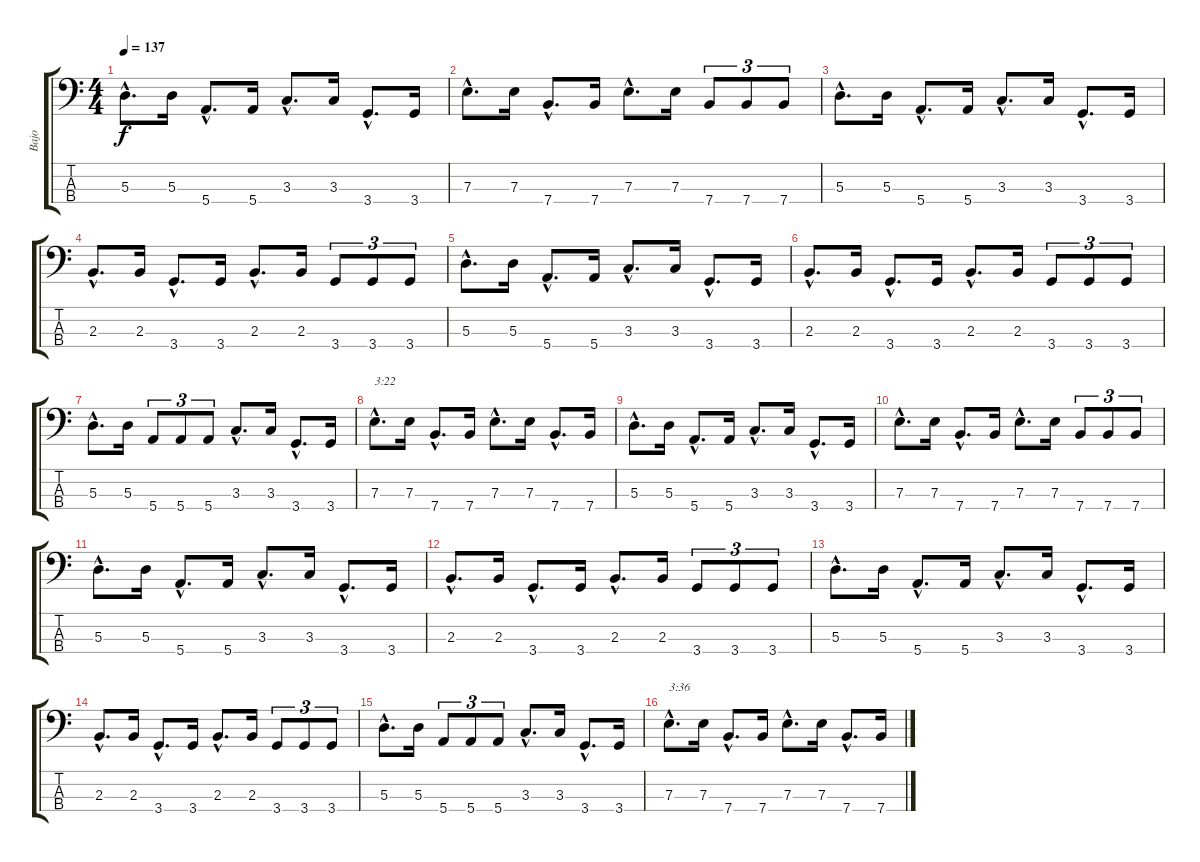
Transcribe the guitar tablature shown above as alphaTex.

\track ("Bajo" "Bajo") {instrument electricbassfinger}
\staff {score tabs}
\tuning (G2 D2 A1 E1) {hide}
\ts (4 4)
\tempo 137
\clef f4
\ks c
5.3{hac}.8{d dy f} 5.3.16 5.4{hac}.8{d} 5.4.16 3.3{hac}.8{d} 3.3.16 3.4{hac}.8{d} 3.4.16 |
7.3{hac}.8{d} 7.3.16 7.4{hac}.8{d} 7.4.16 7.3{hac}.8{d} 7.3.16 7.4.8{tu (3 2)} 7.4.8{tu (3 2)} 7.4.8{tu (3 2)} |
5.3{hac}.8{d} 5.3.16 5.4{hac}.8{d} 5.4.16 3.3{hac}.8{d} 3.3.16 3.4{hac}.8{d} 3.4.16 |
2.3{hac}.8{d} 2.3.16 3.4{hac}.8{d} 3.4.16 2.3{hac}.8{d} 2.3.16 3.4.8{tu (3 2)} 3.4.8{tu (3 2)} 3.4.8{tu (3 2)} |
5.3{hac}.8{d} 5.3.16 5.4{hac}.8{d} 5.4.16 3.3{hac}.8{d} 3.3.16 3.4{hac}.8{d} 3.4.16 |
2.3{hac}.8{d} 2.3.16 3.4{hac}.8{d} 3.4.16 2.3{hac}.8{d} 2.3.16 3.4.8{tu (3 2)} 3.4.8{tu (3 2)} 3.4.8{tu (3 2)} |
5.3{hac}.8{d} 5.3.16 5.4.8{tu (3 2)} 5.4.8{tu (3 2)} 5.4.8{tu (3 2)} 3.3{hac}.8{d} 3.3.16 3.4{hac}.8{d} 3.4.16 |
7.3{hac}.8{d txt "3:22"} 7.3.16 7.4{hac}.8{d} 7.4.16 7.3{hac}.8{d} 7.3.16 7.4{hac}.8{d} 7.4.16 |
5.3{hac}.8{d} 5.3.16 5.4{hac}.8{d} 5.4.16 3.3{hac}.8{d} 3.3.16 3.4{hac}.8{d} 3.4.16 |
7.3{hac}.8{d} 7.3.16 7.4{hac}.8{d} 7.4.16 7.3{hac}.8{d} 7.3.16 7.4.8{tu (3 2)} 7.4.8{tu (3 2)} 7.4.8{tu (3 2)} |
5.3{hac}.8{d} 5.3.16 5.4{hac}.8{d} 5.4.16 3.3{hac}.8{d} 3.3.16 3.4{hac}.8{d} 3.4.16 |
2.3{hac}.8{d} 2.3.16 3.4{hac}.8{d} 3.4.16 2.3{hac}.8{d} 2.3.16 3.4.8{tu (3 2)} 3.4.8{tu (3 2)} 3.4.8{tu (3 2)} |
5.3{hac}.8{d} 5.3.16 5.4{hac}.8{d} 5.4.16 3.3{hac}.8{d} 3.3.16 3.4{hac}.8{d} 3.4.16 |
2.3{hac}.8{d} 2.3.16 3.4{hac}.8{d} 3.4.16 2.3{hac}.8{d} 2.3.16 3.4.8{tu (3 2)} 3.4.8{tu (3 2)} 3.4.8{tu (3 2)} |
5.3{hac}.8{d} 5.3.16 5.4.8{tu (3 2)} 5.4.8{tu (3 2)} 5.4.8{tu (3 2)} 3.3{hac}.8{d} 3.3.16 3.4{hac}.8{d} 3.4.16 |
7.3{hac}.8{d txt "3:36"} 7.3.16 7.4{hac}.8{d} 7.4.16 7.3{hac}.8{d} 7.3.16 7.4{hac}.8{d} 7.4.16
